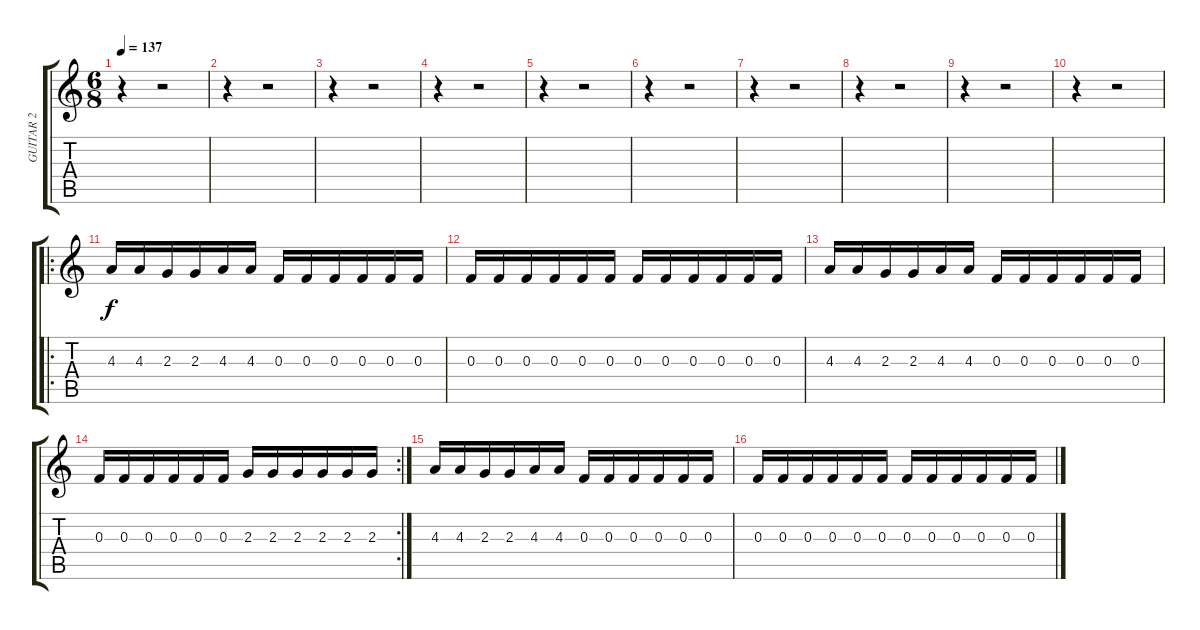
\track ("GUITAR 2" "GUITAR 2") {instrument distortionguitar}
\staff {score tabs}
\tuning (D4 A3 F3 C3 G2 D2) {hide}
\ts (6 8)
\tempo 137
\clef g2
\ks c
r.4{dy f} r.2 |
r.4 r.2 |
r.4 r.2 |
r.4 r.2 |
r.4 r.2 |
r.4 r.2 |
r.4 r.2 |
r.4 r.2 |
r.4 r.2 |
r.4 r.2 |
\ro
4.3.16 4.3.16 2.3.16 2.3.16 4.3.16 4.3.16 0.3.16 0.3.16 0.3.16 0.3.16 0.3.16 0.3.16 |
0.3.16 0.3.16 0.3.16 0.3.16 0.3.16 0.3.16 0.3.16 0.3.16 0.3.16 0.3.16 0.3.16 0.3.16 |
4.3.16 4.3.16 2.3.16 2.3.16 4.3.16 4.3.16 0.3.16 0.3.16 0.3.16 0.3.16 0.3.16 0.3.16 |
\rc 2
0.3.16 0.3.16 0.3.16 0.3.16 0.3.16 0.3.16 2.3.16 2.3.16 2.3.16 2.3.16 2.3.16 2.3.16 |
4.3.16 4.3.16 2.3.16 2.3.16 4.3.16 4.3.16 0.3.16 0.3.16 0.3.16 0.3.16 0.3.16 0.3.16 |
0.3.16 0.3.16 0.3.16 0.3.16 0.3.16 0.3.16 0.3.16 0.3.16 0.3.16 0.3.16 0.3.16 0.3.16
